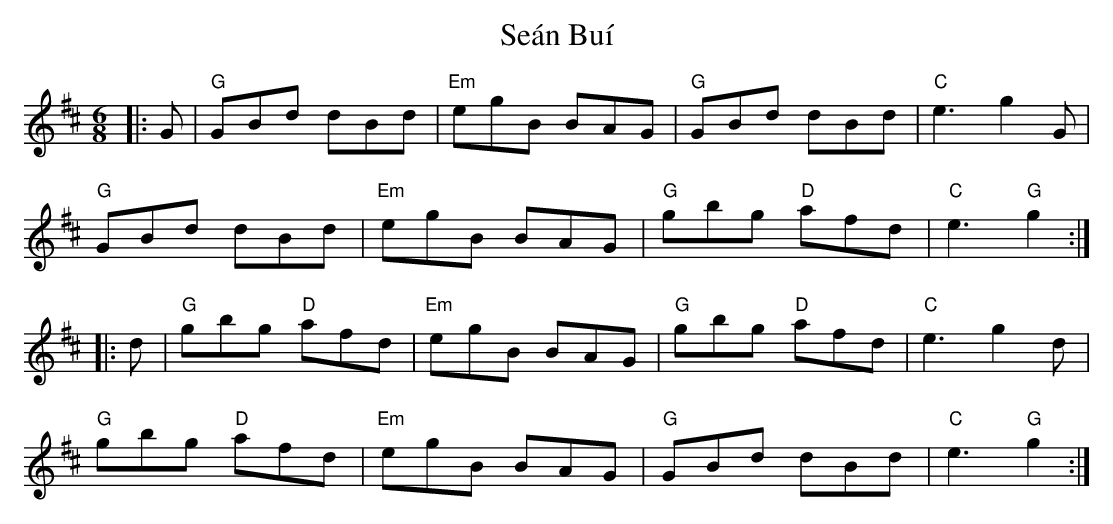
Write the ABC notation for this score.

X:1
T: Seán Buí
M: 6/8
L: 1/8
K: Dmaj
|:G|"G" GBd dBd|"Em" egB BAG|"G" GBd dBd|"C" e3 g2 G|
"G" GBd dBd|"Em" egB BAG|"G" gbg "D" afd|"C" e3 "G" g2:|
|:d|"G" gbg "D" afd|"Em" egB BAG|"G" gbg "D" afd|"C" e3 g2 d|
"G" gbg "D" afd|"Em" egB BAG|"G" GBd dBd|"C" e3 "G" g2:|
